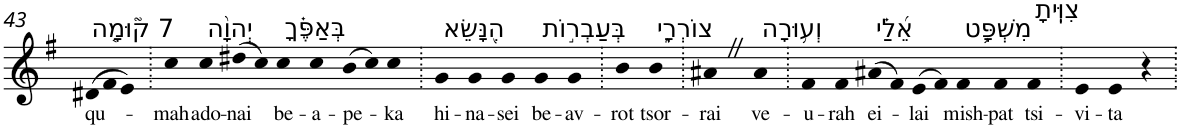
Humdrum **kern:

**kern	**text
*part1	*part1
*staff1	*staff1
*I"Piano	*
*I'Pno	*
!!LO:PB:g=z
*clefG2	*
*k[f#]	*
*G:	*
*Xtuplet	*
=43	=43
!LO:TX:a:t=7 ק֘וּמָ֤ה	!
!	!LO:LY:b
(>12d#X	qu-
12f#	.
12e)	.
=44.	=44.
!	!LO:LY:b
4cc	-mah
!LO:TX:a:t=יְהוָ֨ה	!
!	!LO:LY:b
4cc	ado-
!	!LO:LY:b
(>8dd#X	-nai
8cc)	.
!LO:TX:a:t=בְּאַפֶּ֗ךָ	!
!	!LO:LY:b
4cc	be-
!	!LO:LY:b
4cc	-a-
!	!LO:LY:b
(>8b	-pe-
8cc)	.
!	!LO:LY:b
4cc	-ka
=45.	=45.
!LO:TX:a:t=הִ֭נָּשֵׂא	!
!	!LO:LY:b
4g	hi-
!	!LO:LY:b
4g	-na-
!	!LO:LY:b
4g	-sei
!LO:TX:a:t=בְּעַבְר֣וֹת	!
!	!LO:LY:b
4g	be-
!	!LO:LY:b
4g	-av-
=46.	=46.
!	!LO:LY:b
4b	-rot
!LO:TX:a:t=צוֹרְרָ֑י	!
!	!LO:LY:b
4b	tsor-
=47.	=47.
!	!LO:LY:b
4a#XZ	-rai
!LO:TX:a:t=וְע֥וּרָה	!
!	!LO:LY:b
4a#	ve-
=48.	=48.
!	!LO:LY:b
4f#	-u-
!	!LO:LY:b
4f#	-rah
!LO:TX:a:t=אֵ֝לַ֗י	!
!	!LO:LY:b
(>8a#X	ei-
8f#)	.
!	!LO:LY:b
(>8e	-lai
8f#)	.
!LO:TX:a:t=מִשְׁפָּ֥ט	!
!	!LO:LY:b
4f#	mish-
!	!LO:LY:b
4f#	-pat
!LO:TX:a:t=צִוִּֽיתָ	!
!	!LO:LY:b
4f#	tsi-
=49.	=49.
!	!LO:LY:b
4e	-vi-
!	!LO:LY:b
4e	-ta
4r	.
=.	=.
*-	*-
